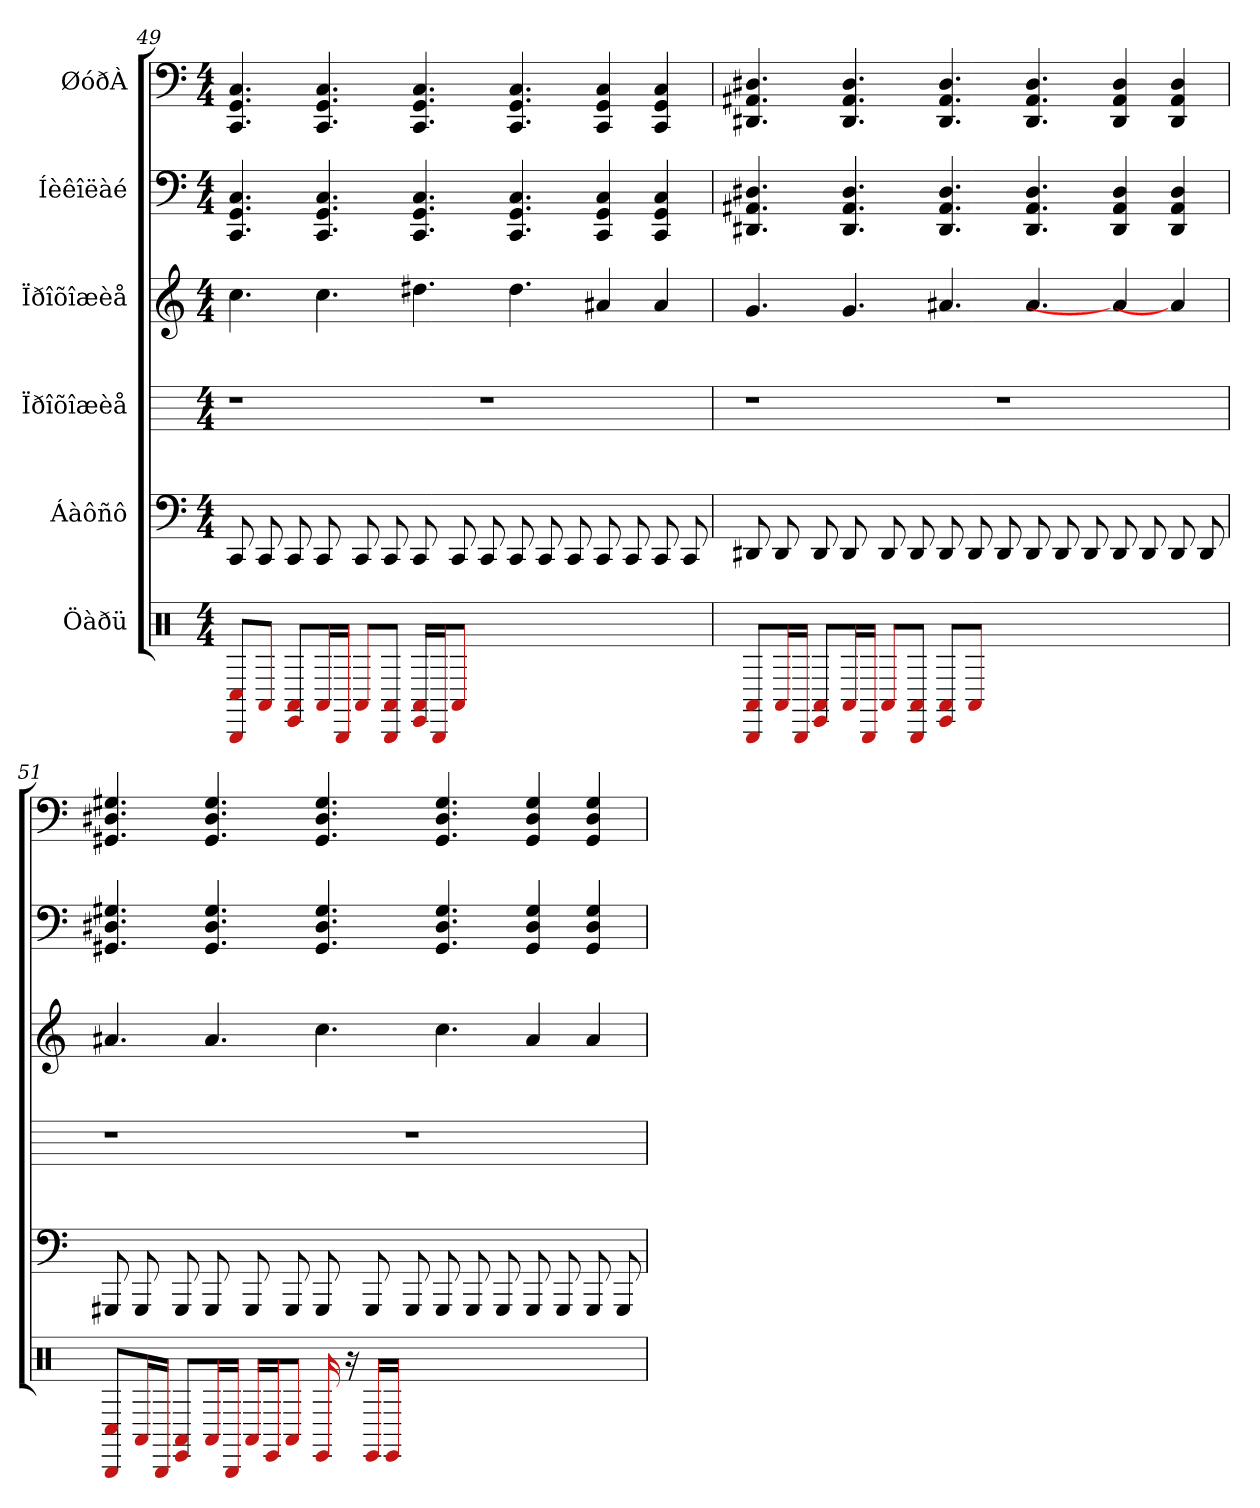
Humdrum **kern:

**kern	**kern	**kern	**kern	**kern	**kern
*part6	*part5	*part4	*part3	*part2	*part1
*staff6	*staff5	*staff4	*staff3	*staff2	*staff1
*I"Öàðü	*I"Áàôñô	*I"Ïðîõîæèå	*I"Ïðîõîæèå	*I"Íèêîëàé	*I"ØóðÀ
*clefX	*	*	*	*	*
*k[]	*k[]	*k[]	*k[]	*k[]	*k[]
*M4/4	*M4/4	*M4/4	*M4/4	*M4/4	*M4/4
=49	=49	=49	=49	=49	=49
8C#/ 8BBB/L	8CC	1r	4.cc	4.C 4.GG 4.CC	4.C 4.GG 4.CC
8AA#/J	8CC	.	.	.	.
8EE/ 8AA#/L	8CC	.	.	.	.
16AA#/L	8CC	.	4.cc	4.C 4.GG 4.CC	4.C 4.GG 4.CC
16BBB/JJ	.	.	.	.	.
8AA#/L	8CC	.	.	.	.
8BBB/ 8AA#/J	8CC	.	.	.	.
16EE/ 16AA#/LL	8CC	.	4.dd#	4.C 4.GG 4.CC	4.C 4.GG 4.CC
16BBB/J	.	.	.	.	.
8AA#/J	8CC	.	.	.	.
1ryy	8CC	1r	.	.	.
.	8CC	.	4.dd#	4.C 4.GG 4.CC	4.C 4.GG 4.CC
.	8CC	.	.	.	.
.	8CC	.	.	.	.
.	8CC	.	4a#	4C 4GG 4CC	4C 4GG 4CC
.	8CC	.	.	.	.
.	8CC	.	4a#	4C 4GG 4CC	4C 4GG 4CC
.	8CC	.	.	.	.
=50	=50	=50	=50	=50	=50
8BBB/ 8AA#/L	8DD#	1r	4.g	4.D# 4.AA# 4.DD#	4.D# 4.AA# 4.DD#
16AA#/L	8DD#	.	.	.	.
16BBB/JJ	.	.	.	.	.
8EE/ 8AA#/L	8DD#	.	.	.	.
16AA#/L	8DD#	.	4.g	4.D# 4.AA# 4.DD#	4.D# 4.AA# 4.DD#
16BBB/JJ	.	.	.	.	.
8AA#/L	8DD#	.	.	.	.
8BBB/ 8AA#/J	8DD#	.	.	.	.
8EE/ 8AA#/L	8DD#	.	4.a#	4.D# 4.AA# 4.DD#	4.D# 4.AA# 4.DD#
8AA#/J	8DD#	.	.	.	.
1ryy	8DD#	1r	.	.	.
.	8DD#	.	4.a#	4.D# 4.AA# 4.DD#	4.D# 4.AA# 4.DD#
.	8DD#	.	.	.	.
.	8DD#	.	.	.	.
.	8DD#	.	4a#]	4D# 4AA# 4DD#	4D# 4AA# 4DD#
.	8DD#	.	.	.	.
.	8DD#	.	4a#]	4D# 4AA# 4DD#	4D# 4AA# 4DD#
.	8DD#	.	.	.	.
=51	=51	=51	=51	=51	=51
8C#/ 8BBB/L	8GGG#	1r	4.a#	4.G# 4.D# 4.GG#	4.G# 4.D# 4.GG#
16AA#/L	8GGG#	.	.	.	.
16BBB/JJ	.	.	.	.	.
8EE/ 8AA#/L	8GGG#	.	.	.	.
16AA#/L	8GGG#	.	4.a#	4.G# 4.D# 4.GG#	4.G# 4.D# 4.GG#
16BBB/JJ	.	.	.	.	.
16AA#/LL	8GGG#	.	.	.	.
16EE/J	.	.	.	.	.
8AA#/J	8GGG#	.	.	.	.
16EE	8GGG#	.	4.cc	4.G# 4.D# 4.GG#	4.G# 4.D# 4.GG#
16r	.	.	.	.	.
16EE/LL	8GGG#	.	.	.	.
16EE/JJ	.	.	.	.	.
1ryy	8GGG#	1r	.	.	.
.	8GGG#	.	4.cc	4.G# 4.D# 4.GG#	4.G# 4.D# 4.GG#
.	8GGG#	.	.	.	.
.	8GGG#	.	.	.	.
.	8GGG#	.	4a#	4G# 4D# 4GG#	4G# 4D# 4GG#
.	8GGG#	.	.	.	.
.	8GGG#	.	4a#	4G# 4D# 4GG#	4G# 4D# 4GG#
.	8GGG#	.	.	.	.
=	=	=	=	=	=
*-	*-	*-	*-	*-	*-
